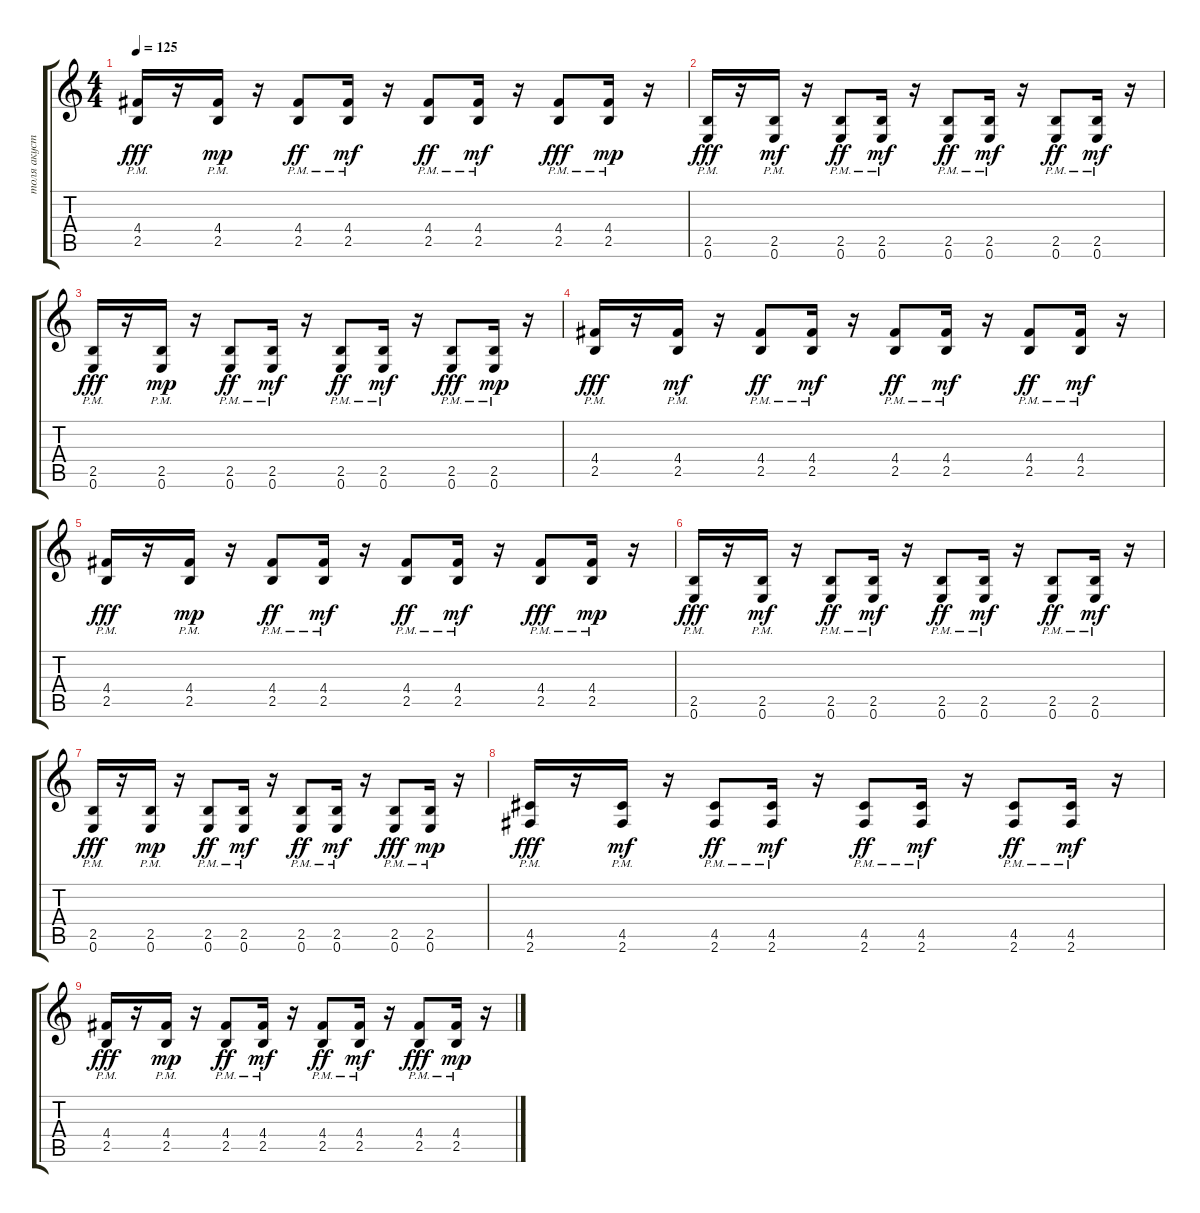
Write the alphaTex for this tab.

\track ("толя акустика" "толя акуст") {instrument acousticguitarsteel}
\staff {score tabs}
\tuning (E4 B3 G3 D3 A2 E2) {hide}
\ts (4 4)
\tempo 125
\clef g2
\ks c
(4.4{pm} 2.5{pm}).16{dy fff} r.16 (4.4{pm} 2.5{pm}).16{dy mp} r.16 (4.4{pm} 2.5{pm}).8{dy ff} (4.4{pm} 2.5{pm}).16{dy mf} r.16 (4.4{pm} 2.5{pm}).8{dy ff} (4.4{pm} 2.5{pm}).16{dy mf} r.16 (4.4{pm} 2.5{pm}).8{dy fff} (4.4{pm} 2.5{pm}).16{dy mp} r.16 |
(2.5{pm} 0.6{pm}).16{dy fff} r.16 (2.5{pm} 0.6{pm}).16{dy mf} r.16 (2.5{pm} 0.6{pm}).8{dy ff} (2.5{pm} 0.6{pm}).16{dy mf} r.16 (2.5{pm} 0.6{pm}).8{dy ff} (2.5{pm} 0.6{pm}).16{dy mf} r.16 (2.5{pm} 0.6{pm}).8{dy ff} (2.5{pm} 0.6{pm}).16{dy mf} r.16 |
(2.5{pm} 0.6{pm}).16{dy fff} r.16 (2.5{pm} 0.6{pm}).16{dy mp} r.16 (2.5{pm} 0.6{pm}).8{dy ff} (2.5{pm} 0.6{pm}).16{dy mf} r.16 (2.5{pm} 0.6{pm}).8{dy ff} (2.5{pm} 0.6{pm}).16{dy mf} r.16 (2.5{pm} 0.6{pm}).8{dy fff} (2.5{pm} 0.6{pm}).16{dy mp} r.16 |
(4.4{pm} 2.5{pm}).16{dy fff} r.16 (4.4{pm} 2.5{pm}).16{dy mf} r.16 (4.4{pm} 2.5{pm}).8{dy ff} (4.4{pm} 2.5{pm}).16{dy mf} r.16 (4.4{pm} 2.5{pm}).8{dy ff} (4.4{pm} 2.5{pm}).16{dy mf} r.16 (4.4{pm} 2.5{pm}).8{dy ff} (4.4{pm} 2.5{pm}).16{dy mf} r.16 |
(4.4{pm} 2.5{pm}).16{dy fff} r.16 (4.4{pm} 2.5{pm}).16{dy mp} r.16 (4.4{pm} 2.5{pm}).8{dy ff} (4.4{pm} 2.5{pm}).16{dy mf} r.16 (4.4{pm} 2.5{pm}).8{dy ff} (4.4{pm} 2.5{pm}).16{dy mf} r.16 (4.4{pm} 2.5{pm}).8{dy fff} (4.4{pm} 2.5{pm}).16{dy mp} r.16 |
(2.5{pm} 0.6{pm}).16{dy fff} r.16 (2.5{pm} 0.6{pm}).16{dy mf} r.16 (2.5{pm} 0.6{pm}).8{dy ff} (2.5{pm} 0.6{pm}).16{dy mf} r.16 (2.5{pm} 0.6{pm}).8{dy ff} (2.5{pm} 0.6{pm}).16{dy mf} r.16 (2.5{pm} 0.6{pm}).8{dy ff} (2.5{pm} 0.6{pm}).16{dy mf} r.16 |
(2.5{pm} 0.6{pm}).16{dy fff} r.16 (2.5{pm} 0.6{pm}).16{dy mp} r.16 (2.5{pm} 0.6{pm}).8{dy ff} (2.5{pm} 0.6{pm}).16{dy mf} r.16 (2.5{pm} 0.6{pm}).8{dy ff} (2.5{pm} 0.6{pm}).16{dy mf} r.16 (2.5{pm} 0.6{pm}).8{dy fff} (2.5{pm} 0.6{pm}).16{dy mp} r.16 |
(4.5{pm} 2.6).16{dy fff} r.16 (4.5{pm} 2.6).16{dy mf} r.16 (4.5{pm} 2.6).8{dy ff} (4.5{pm} 2.6).16{dy mf} r.16 (4.5{pm} 2.6).8{dy ff} (4.5{pm} 2.6).16{dy mf} r.16 (4.5{pm} 2.6).8{dy ff} (4.5{pm} 2.6).16{dy mf} r.16 |
(4.4{pm} 2.5{pm}).16{dy fff} r.16 (4.4{pm} 2.5{pm}).16{dy mp} r.16 (4.4{pm} 2.5{pm}).8{dy ff} (4.4{pm} 2.5{pm}).16{dy mf} r.16 (4.4{pm} 2.5{pm}).8{dy ff} (4.4{pm} 2.5{pm}).16{dy mf} r.16 (4.4{pm} 2.5{pm}).8{dy fff} (4.4{pm} 2.5{pm}).16{dy mp} r.16
